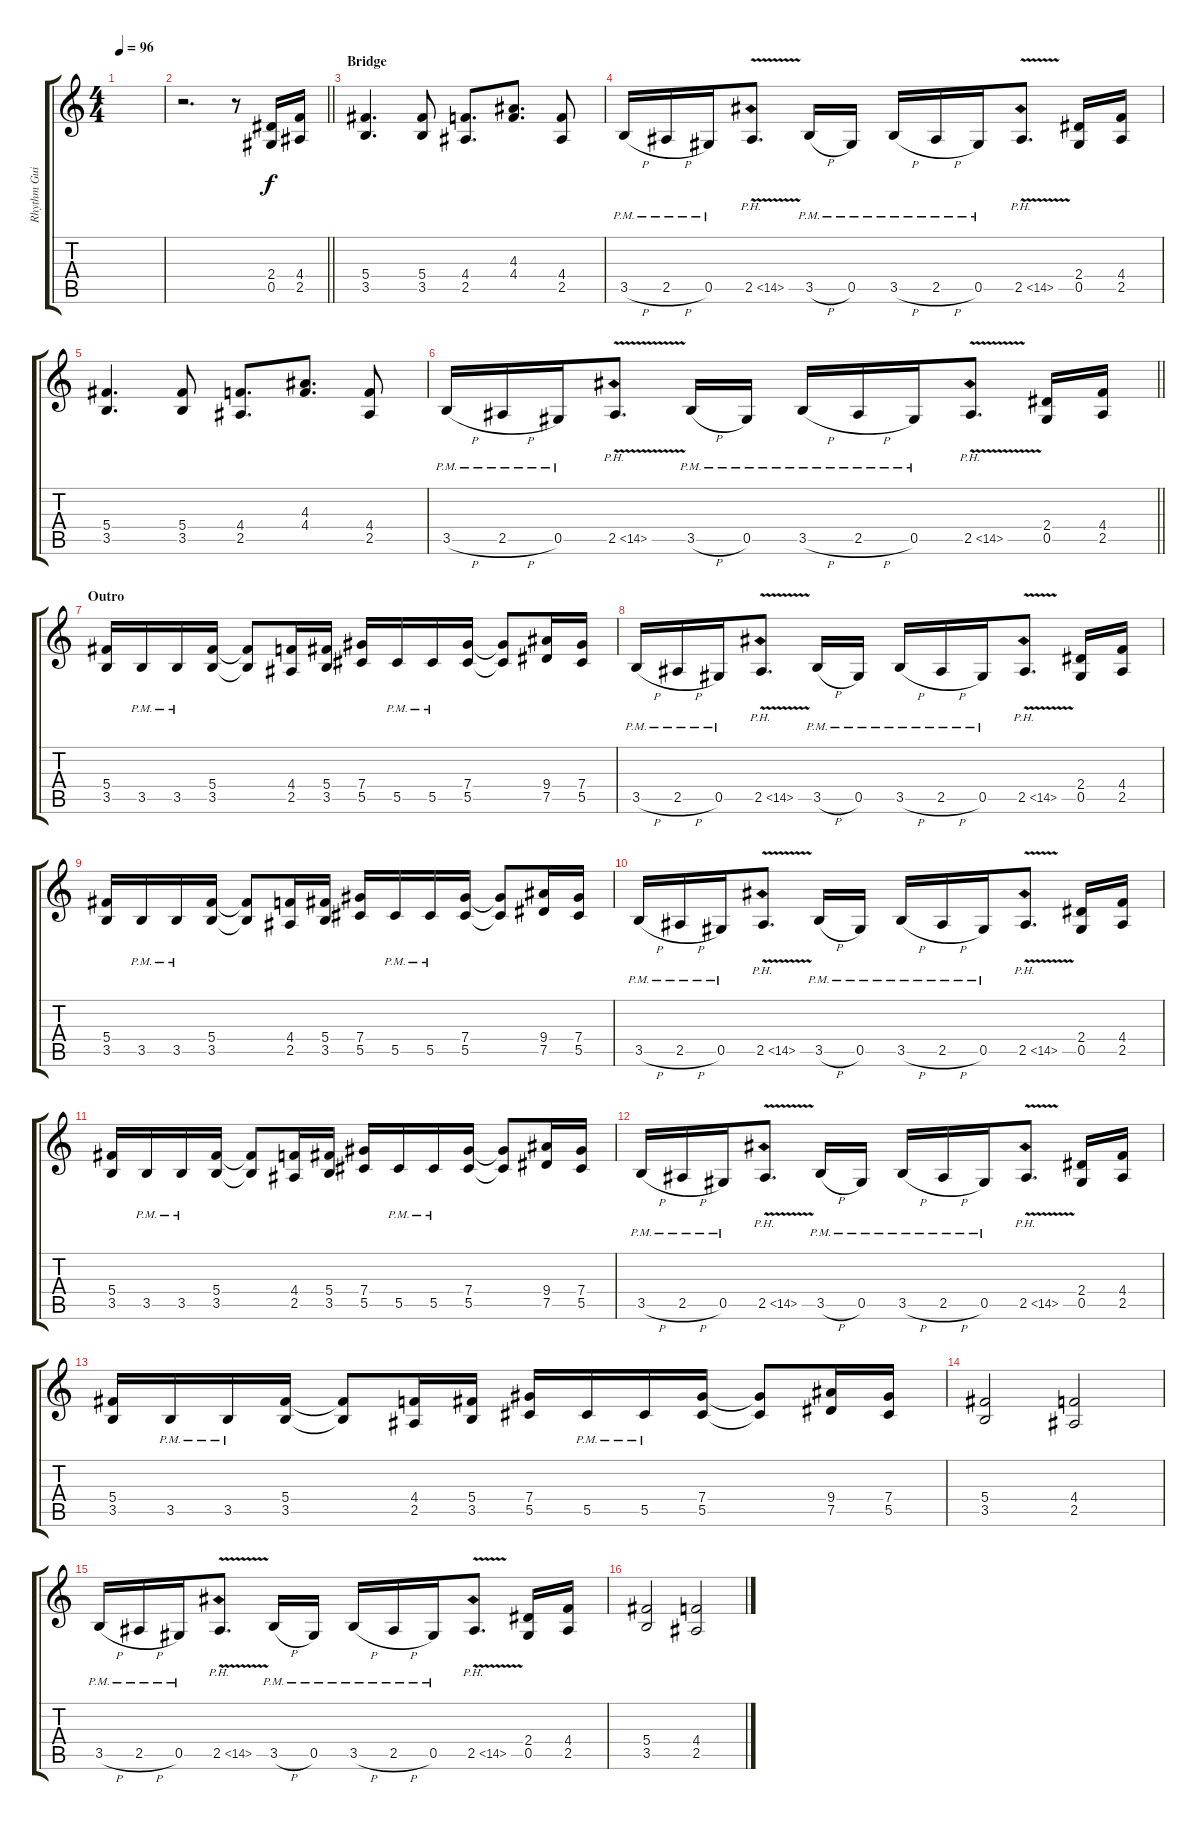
\track ("Rhythm Guitar" "Rhythm Gui") {instrument distortionguitar}
\staff {score tabs}
\tuning (Eb4 Bb3 Gb3 Db3 Ab2 Eb2) {hide}
\ts (4 4)
\tempo 96
\clef g2
\ks c
|
\barLineRight lightlight
r.2{d} r.8 (2.4 0.5).16 (4.4 2.5).16 |
\section ("" "Bridge")
(5.4 3.5).4{d} (5.4 3.5).8 (4.4 2.5).8{d} (4.3 4.4).8{d} (4.4 2.5).8 |
3.5{h pm}.16 2.5{h pm}.16 0.5{pm}.16 2.5{ph 12 v}.8{d} 3.5{h pm}.16 0.5{pm}.16 3.5{h pm}.16 2.5{h pm}.16 0.5{pm}.16 2.5{ph 12 v}.8{d} (2.4 0.5).16 (4.4 2.5).16 |
(5.4 3.5).4{d} (5.4 3.5).8 (4.4 2.5).8{d} (4.3 4.4).8{d} (4.4 2.5).8 |
\barLineRight lightlight
3.5{h pm}.16 2.5{h pm}.16 0.5{pm}.16 2.5{ph 12 v}.8{d} 3.5{h pm}.16 0.5{pm}.16 3.5{h pm}.16 2.5{h pm}.16 0.5{pm}.16 2.5{ph 12 v}.8{d} (2.4 0.5).16 (4.4 2.5).16 |
\section ("" "Outro")
(5.4 3.5).16 3.5{pm}.16 3.5{pm}.16 (5.4 3.5).16 (5.4{t} 3.5{t}).8 (4.4 2.5).16 (5.4 3.5).16 (7.4 5.5).16 5.5{pm}.16 5.5{pm}.16 (7.4 5.5).16 (7.4{t} 5.5{t}).8 (9.4 7.5).16 (7.4 5.5).16 |
3.5{h pm}.16 2.5{h pm}.16 0.5{pm}.16 2.5{ph 12 v}.8{d} 3.5{h pm}.16 0.5{pm}.16 3.5{h pm}.16 2.5{h pm}.16 0.5{pm}.16 2.5{ph 12 v}.8{d} (2.4 0.5).16 (4.4 2.5).16 |
(5.4 3.5).16 3.5{pm}.16 3.5{pm}.16 (5.4 3.5).16 (5.4{t} 3.5{t}).8 (4.4 2.5).16 (5.4 3.5).16 (7.4 5.5).16 5.5{pm}.16 5.5{pm}.16 (7.4 5.5).16 (7.4{t} 5.5{t}).8 (9.4 7.5).16 (7.4 5.5).16 |
3.5{h pm}.16 2.5{h pm}.16 0.5{pm}.16 2.5{ph 12 v}.8{d} 3.5{h pm}.16 0.5{pm}.16 3.5{h pm}.16 2.5{h pm}.16 0.5{pm}.16 2.5{ph 12 v}.8{d} (2.4 0.5).16 (4.4 2.5).16 |
(5.4 3.5).16 3.5{pm}.16 3.5{pm}.16 (5.4 3.5).16 (5.4{t} 3.5{t}).8 (4.4 2.5).16 (5.4 3.5).16 (7.4 5.5).16 5.5{pm}.16 5.5{pm}.16 (7.4 5.5).16 (7.4{t} 5.5{t}).8 (9.4 7.5).16 (7.4 5.5).16 |
3.5{h pm}.16 2.5{h pm}.16 0.5{pm}.16 2.5{ph 12 v}.8{d} 3.5{h pm}.16 0.5{pm}.16 3.5{h pm}.16 2.5{h pm}.16 0.5{pm}.16 2.5{ph 12 v}.8{d} (2.4 0.5).16 (4.4 2.5).16 |
(5.4 3.5).16 3.5{pm}.16 3.5{pm}.16 (5.4 3.5).16 (5.4{t} 3.5{t}).8 (4.4 2.5).16 (5.4 3.5).16 (7.4 5.5).16 5.5{pm}.16 5.5{pm}.16 (7.4 5.5).16 (7.4{t} 5.5{t}).8 (9.4 7.5).16 (7.4 5.5).16 |
(5.4 3.5).2 (4.4 2.5).2 |
3.5{h pm}.16 2.5{h pm}.16 0.5{pm}.16 2.5{ph 12 v}.8{d} 3.5{h pm}.16 0.5{pm}.16 3.5{h pm}.16 2.5{h pm}.16 0.5{pm}.16 2.5{ph 12 v}.8{d} (2.4 0.5).16 (4.4 2.5).16 |
(5.4 3.5).2 (4.4 2.5).2
